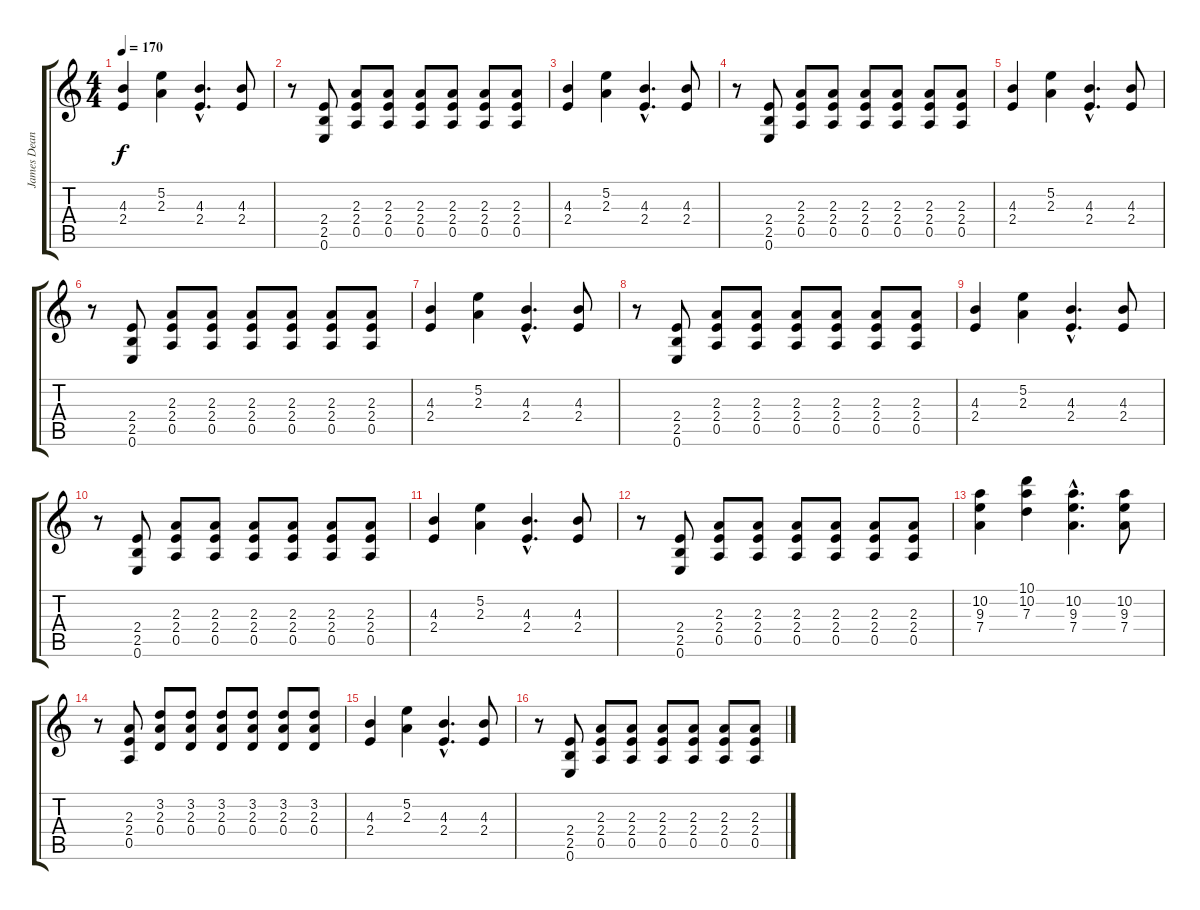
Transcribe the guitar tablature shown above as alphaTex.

\track ("James Dean Bradfield" "James Dean") {instrument overdrivenguitar}
\staff {score tabs}
\tuning (E4 B3 G3 D3 A2 E2) {hide}
\ts (4 4)
\tempo 170
\clef g2
\ks c
(4.3 2.4).4{dy f instrument overdrivenguitar} (5.2 2.3).4 (4.3{hac} 2.4{hac}).4{d} (4.3 2.4).8 |
r.8 (2.4 2.5 0.6).8 (2.3 2.4 0.5).8 (2.3 2.4 0.5).8 (2.3 2.4 0.5).8 (2.3 2.4 0.5).8 (2.3 2.4 0.5).8 (2.3 2.4 0.5).8 |
(4.3 2.4).4 (5.2 2.3).4 (4.3{hac} 2.4{hac}).4{d} (4.3 2.4).8 |
r.8 (2.4 2.5 0.6).8 (2.3 2.4 0.5).8 (2.3 2.4 0.5).8 (2.3 2.4 0.5).8 (2.3 2.4 0.5).8 (2.3 2.4 0.5).8 (2.3 2.4 0.5).8 |
(4.3 2.4).4 (5.2 2.3).4 (4.3{hac} 2.4{hac}).4{d} (4.3 2.4).8 |
r.8 (2.4 2.5 0.6).8 (2.3 2.4 0.5).8 (2.3 2.4 0.5).8 (2.3 2.4 0.5).8 (2.3 2.4 0.5).8 (2.3 2.4 0.5).8 (2.3 2.4 0.5).8 |
(4.3 2.4).4 (5.2 2.3).4 (4.3{hac} 2.4{hac}).4{d} (4.3 2.4).8 |
r.8 (2.4 2.5 0.6).8 (2.3 2.4 0.5).8 (2.3 2.4 0.5).8 (2.3 2.4 0.5).8 (2.3 2.4 0.5).8 (2.3 2.4 0.5).8 (2.3 2.4 0.5).8 |
(4.3 2.4).4 (5.2 2.3).4 (4.3{hac} 2.4{hac}).4{d} (4.3 2.4).8 |
r.8 (2.4 2.5 0.6).8 (2.3 2.4 0.5).8 (2.3 2.4 0.5).8 (2.3 2.4 0.5).8 (2.3 2.4 0.5).8 (2.3 2.4 0.5).8 (2.3 2.4 0.5).8 |
(4.3 2.4).4 (5.2 2.3).4 (4.3{hac} 2.4{hac}).4{d} (4.3 2.4).8 |
r.8 (2.4 2.5 0.6).8 (2.3 2.4 0.5).8 (2.3 2.4 0.5).8 (2.3 2.4 0.5).8 (2.3 2.4 0.5).8 (2.3 2.4 0.5).8 (2.3 2.4 0.5).8 |
(10.2 9.3 7.4).4 (10.1 10.2 7.3).4 (10.2{hac} 9.3{hac} 7.4{hac}).4{d} (10.2 9.3 7.4).8 |
r.8 (2.3 2.4 0.5).8 (3.2 2.3 0.4).8 (3.2 2.3 0.4).8 (3.2 2.3 0.4).8 (3.2 2.3 0.4).8 (3.2 2.3 0.4).8 (3.2 2.3 0.4).8 |
(4.3 2.4).4 (5.2 2.3).4 (4.3{hac} 2.4{hac}).4{d} (4.3 2.4).8 |
r.8 (2.4 2.5 0.6).8 (2.3 2.4 0.5).8 (2.3 2.4 0.5).8 (2.3 2.4 0.5).8 (2.3 2.4 0.5).8 (2.3 2.4 0.5).8 (2.3 2.4 0.5).8
